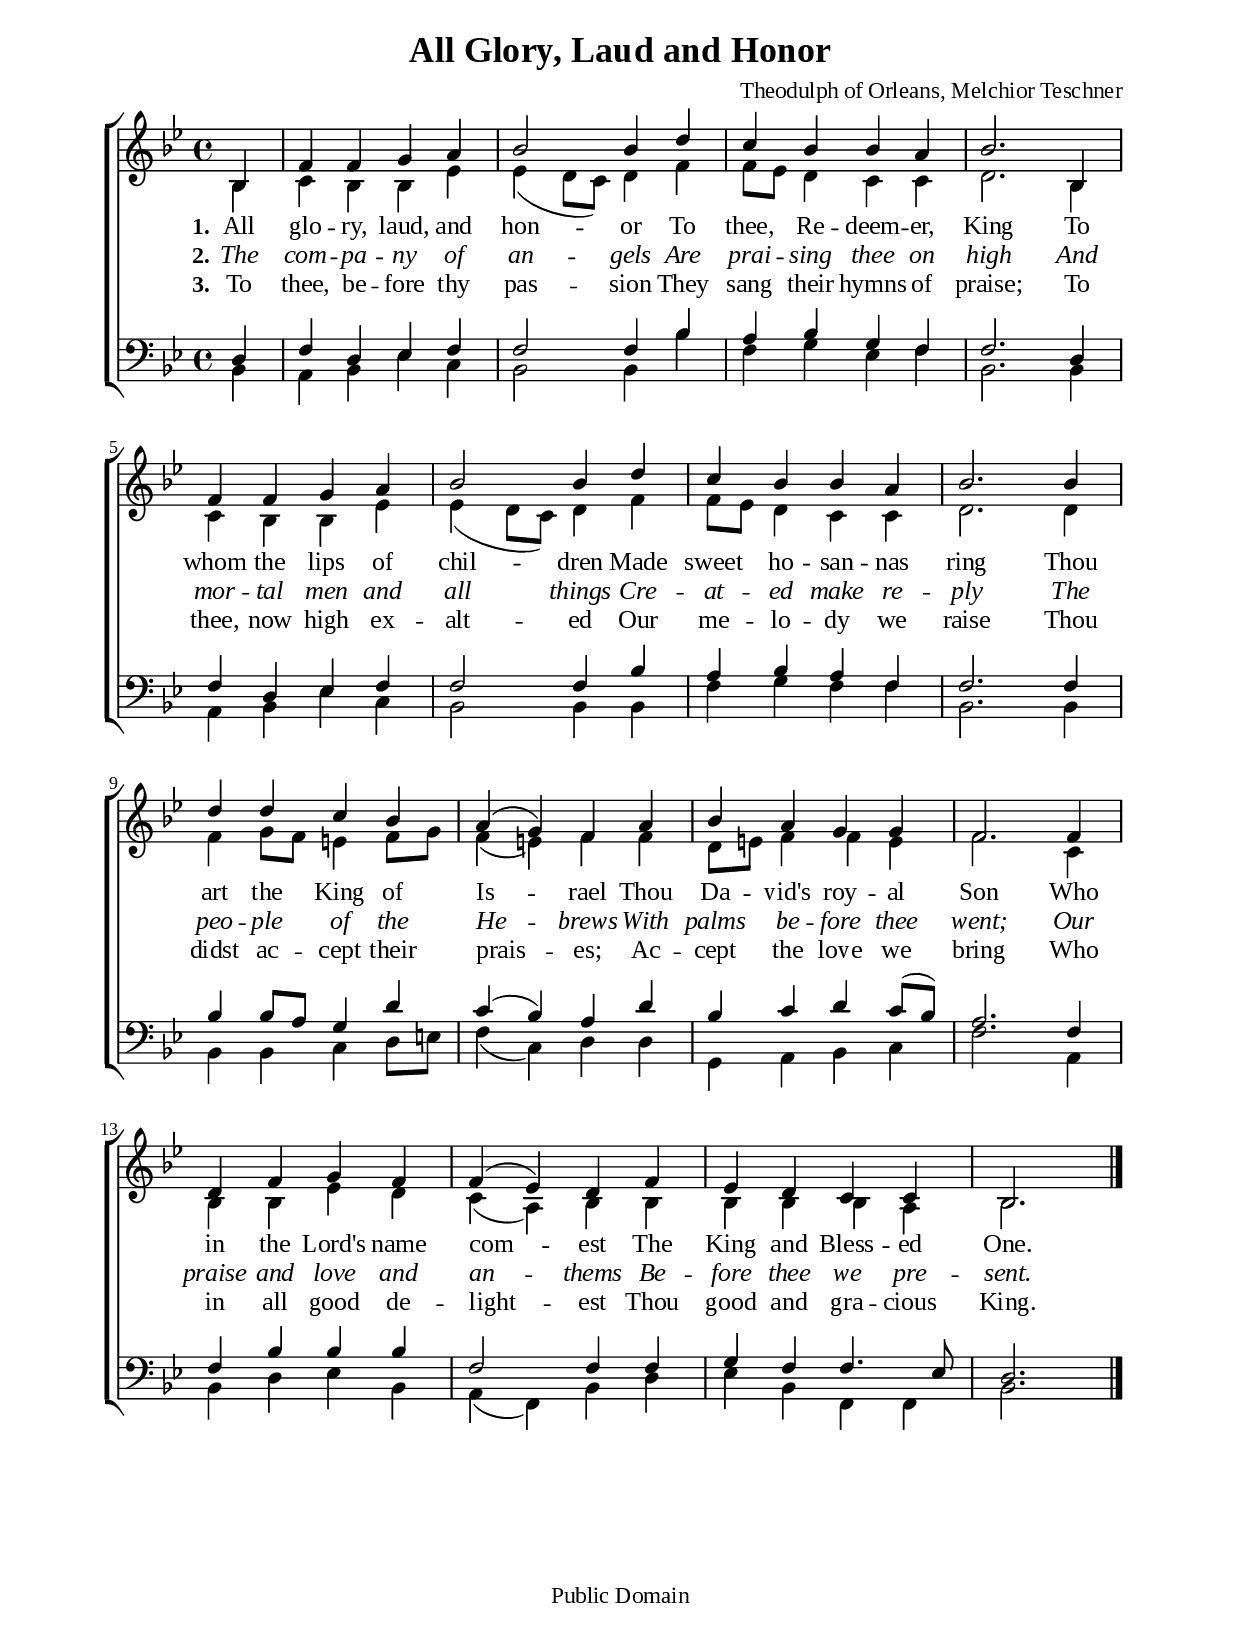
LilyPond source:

\version "2.18.2"

\header {
  title = "All Glory, Laud and Honor"
  arranger = "Theodulph of Orleans, Melchior Teschner"
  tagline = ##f
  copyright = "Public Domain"
}

global= {
  \key bes \major
  \time 4/4
  % \override Score.BarNumber.break-visibility = ##(#t #t #t)
}

\paper {
  #(set-paper-size "a4")
  top-margin = 15\mm
  bottom-margin = 15\mm
  left-margin = 20\mm
  right-margin = 20\mm
  indent = #0
  #(define fonts
	 (make-pango-font-tree "Liberation Serif"
	 		       "Liberation Serif"
			       "Liberation Serif"
			       (/ 20 20)))
}

printItalic = \with {
  \override LyricText.font-shape = #'italic
}

% Verse music
musicVerseSoprano = \relative c' {
                   \partial 4 bes4 |
  f' f g a |
  bes2 bes4 d |
  c bes bes a |
  bes2. bes,4 |
  f' f g a |
  bes2 bes4 d |
  c bes bes a |
  bes2. bes4 |
  d d c bes |
  a (g) f a |
  bes a g g |
  f2. f4 |
  d f g f |
  f (ees) d f |
  ees d c c |
                    bes2. \bar "|."
}

musicVerseAlto = \relative c' {
                   \partial 4 bes4 |
  c bes bes ees |
  ees (d8 c) d4 f |
  f8 ees d4 c c |
  d2. bes4 |
  c bes bes ees |
  ees (d8 c) d4 f4 |
  f8 ees d4 c c |
  d2. d4 |
  f g8 f e!4 f8 g |
  f4 (e!) f f |
  d8 e! f4 f e |
  f2. c4 |
  bes bes ees d |
  c (a) bes bes |
  bes bes bes a |
                    bes2. \bar "|."
}

musicVerseTenor = \relative c {
                   \partial 4 d4 |
  f d ees f |
  f2 f4 bes |
  a bes g f |
  f2. d4 |
  f d ees f |
  f2 f4 bes |
  a bes a f |
  f2. f4 |
  bes bes8 a g4 d' |
  c (bes) a d |
  bes c d c8 (bes) |
  a2. f4 |
  f bes bes bes |
  f2 f4 f |
  g f f4. ees8 |
                   d2. \bar "|."
}

musicVerseBasso = \relative c {
                   \partial 4 bes4 |
  a bes ees c |
  bes2 bes4 bes' |
  f g ees f |
  bes,2. bes4 |
  a bes ees c |
  bes2 bes4 bes |
  f' g f f |
  bes,2. bes4 |
  bes bes c d8 e! |
  f4 (c) d d |
  g, a bes c |
  f2. a,4 |
  bes d ees bes |
  a (f) bes d |
  ees bes f f |
                    bes2. \bar "|."
}

% Verse lyrics
verseOne = \lyricmode {
  \set stanza = #"1."
  All glo -- ry, laud, and hon -- or
  To thee, Re -- deem -- er, King
  To whom the lips of chil -- dren
  Made sweet ho -- san -- nas ring
  Thou art the King of Is -- rael
  Thou Da -- vid's roy -- al Son
  Who in the Lord's name com -- est
  The King and Bless -- ed One.
}

verseTwo = \lyricmode {
  \set stanza = #"2."
  The com -- pa -- ny of an -- gels
  Are prai -- sing thee on high
  And mor -- tal men and all things
  Cre -- at -- ed make re -- ply
  The peo -- ple of the He -- brews
  With palms be -- fore thee went;
  Our praise and love and an -- thems
  Be -- fore thee we pre -- sent.
}

verseThree = \lyricmode {
  \set stanza = #"3."
  To thee, be -- fore thy pas -- sion
  They sang their hymns of praise;
  To thee, now high ex -- alt -- ed
  Our me -- lo -- dy we raise
  Thou didst ac -- cept their prais -- es;
  Ac -- cept the love we bring
  Who in all good de -- light -- est
  Thou good and gra -- cious King.
}

% Layout
\score {
    \new ChoirStaff <<
      \new Staff <<
        \clef "treble"
        \new Voice = "sopranos" { \voiceOne \global \stemUp \slurUp \musicVerseSoprano }
        \new Voice = "alto" { \voiceTwo \global \stemDown \slurDown \musicVerseAlto }
      >>
      \new Lyrics \lyricsto sopranos \verseOne
      \new Lyrics \printItalic \lyricsto sopranos \verseTwo
      \new Lyrics \lyricsto sopranos \verseThree
      \new Staff <<
        \clef "bass"
        \new Voice = "tenor" { \voiceThree \global \stemUp \slurUp \musicVerseTenor }
        \new Voice = "bass" { \voiceThree \global \stemDown \slurDown \musicVerseBasso }
      >>
    >>
}

